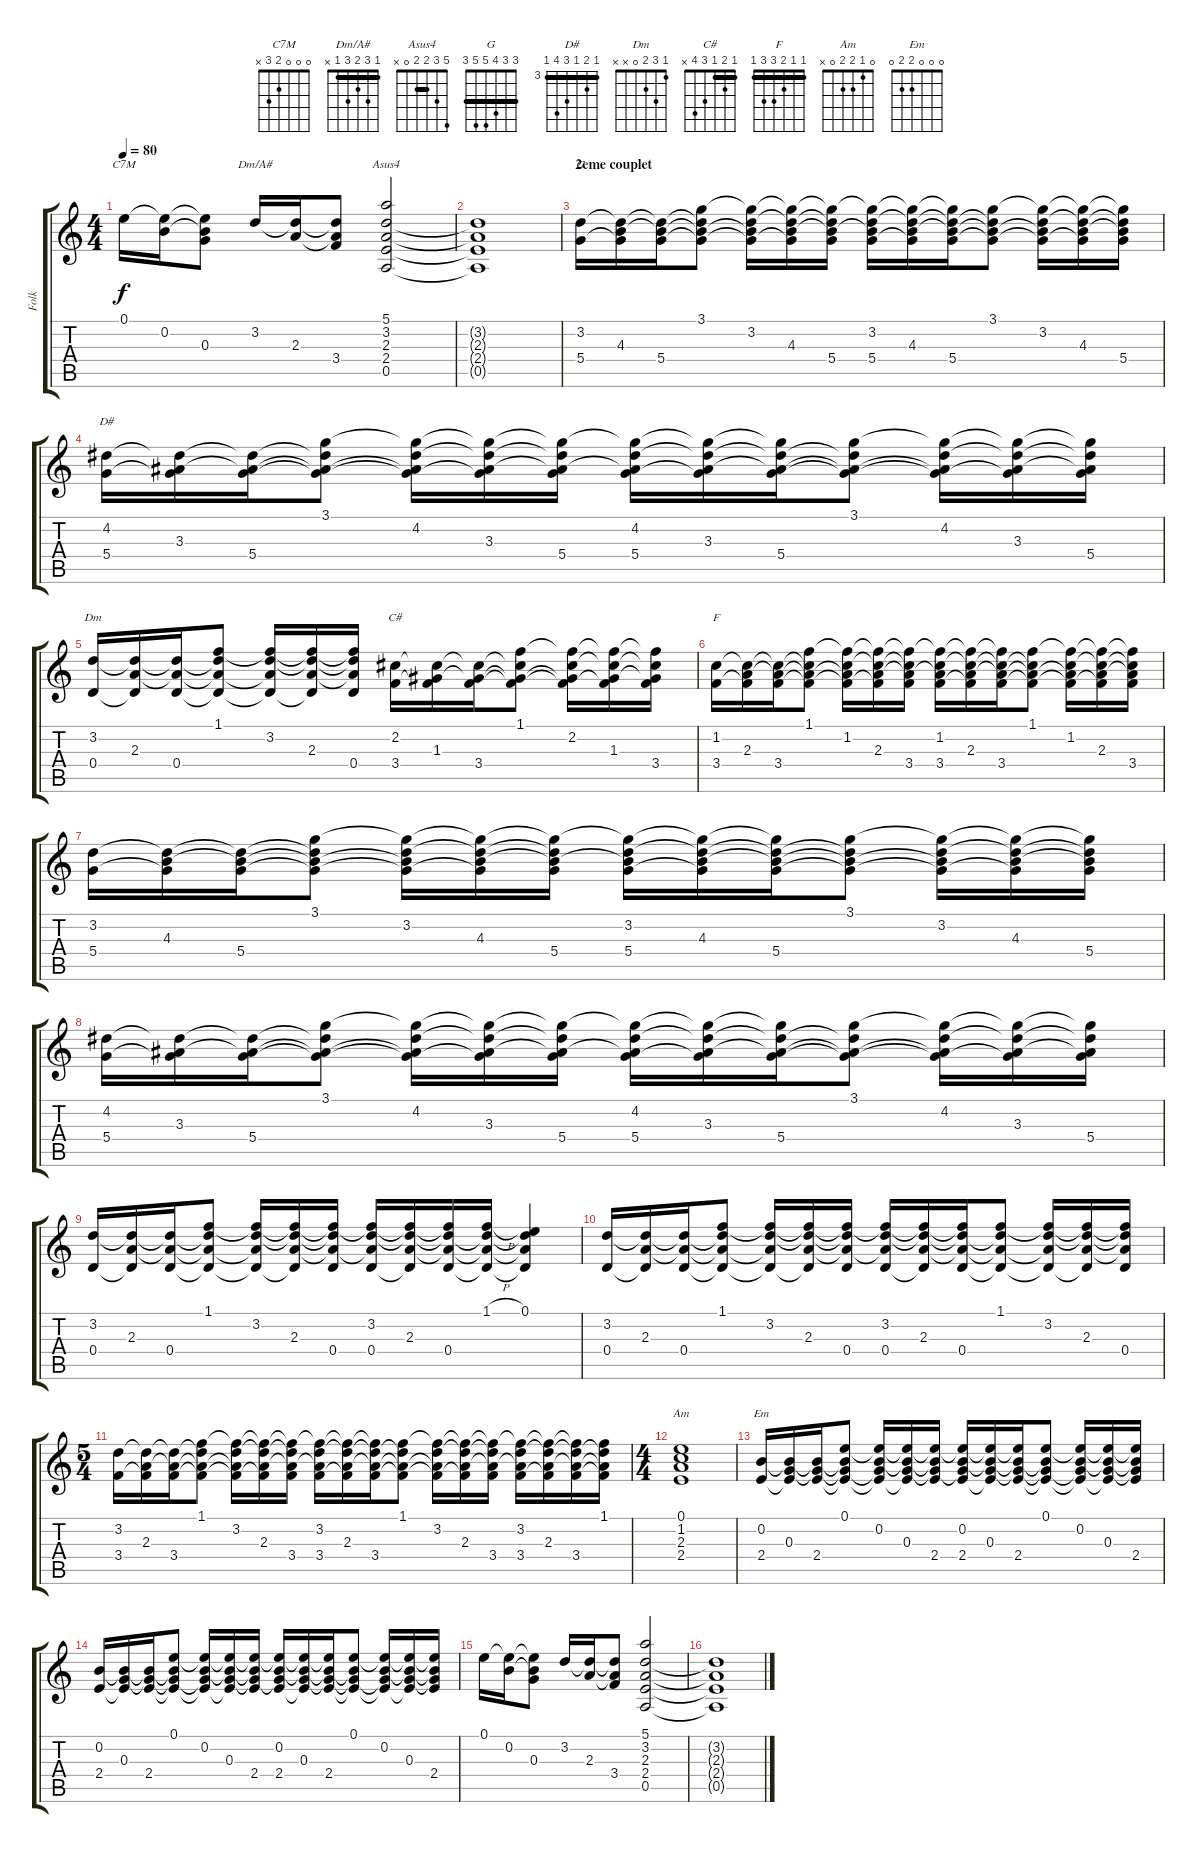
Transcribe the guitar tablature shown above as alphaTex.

\track ("Folk" "Folk") {instrument acousticguitarsteel}
\staff {score tabs}
\tuning (E4 B3 G3 D3 A2 E2) {hide}
\chord ("C7M" 0 0 0 2 3 x)
\chord ("Dm/A#" 1 3 2 3 1 x) {barre 1}
\chord ("Asus4" 5 3 2 2 0 x) {barre 2}
\chord ("G" 3 3 4 5 5 3) {barre 3}
\chord ("D#" 3 4 3 5 6 3) {firstfret 3 barre 3}
\chord ("Dm" 1 3 2 0 x x)
\chord ("C#" 1 2 1 3 4 x) {barre 1}
\chord ("F" 1 1 2 3 3 1) {barre 1}
\chord ("Am" 0 1 2 2 0 x)
\chord ("Em" 0 0 0 2 2 0)
\ts (4 4)
\tempo 80
\clef g2
\ks c
0.1.16{ch "C7M" dy f} (0.1{t} 0.2).16 (0.1{t} 0.2{t} 0.3).8 3.2.16{ch "Dm/A#"} (3.2{t} 2.3).16 (3.2{t} 2.3{t} 3.4).8 (5.1 3.2 2.3 2.4 0.5).2{ch "Asus4"} |
(3.2{t} 2.3{t} 2.4{t} 0.5{t}).1 |
\section ("" "2eme couplet")
(3.2 5.4).16{ch "G"} (3.2{t} 4.3 5.4{t}).16 (3.2{t} 4.3{t} 5.4).16 (3.1 3.2{t} 4.3{t} 5.4{t}).8 (3.1{t} 3.2 4.3{t} 5.4{t}).16 (3.1{t} 3.2{t} 4.3 5.4{t}).16 (3.1{t} 3.2{t} 4.3{t} 5.4).16 (3.1{t} 3.2 4.3{t} 5.4).16 (3.1{t} 3.2{t} 4.3 5.4{t}).16 (3.1{t} 3.2{t} 4.3{t} 5.4).16 (3.1 3.2{t} 4.3{t} 5.4{t}).8 (3.1{t} 3.2 4.3{t} 5.4{t}).16 (3.1{t} 3.2{t} 4.3 5.4{t}).16 (3.1{t} 3.2{t} 4.3{t} 5.4).16 |
(4.2 5.4).16{ch "D#"} (4.2{t} 3.3 5.4{t}).16 (4.2{t} 3.3{t} 5.4).16 (3.1 4.2{t} 3.3{t} 5.4{t}).8 (3.1{t} 4.2 3.3{t} 5.4{t}).16 (3.1{t} 4.2{t} 3.3 5.4{t}).16 (3.1{t} 4.2{t} 3.3{t} 5.4).16 (3.1{t} 4.2 3.3{t} 5.4).16 (3.1{t} 4.2{t} 3.3 5.4{t}).16 (3.1{t} 4.2{t} 3.3{t} 5.4).16 (3.1 4.2{t} 3.3{t} 5.4{t}).8 (3.1{t} 4.2 3.3{t} 5.4{t}).16 (3.1{t} 4.2{t} 3.3 5.4{t}).16 (3.1{t} 4.2{t} 3.3{t} 5.4).16 |
(3.2 0.4).16{ch "Dm"} (3.2{t} 2.3 0.4{t}).16 (3.2{t} 2.3{t} 0.4).16 (1.1 3.2{t} 2.3{t} 0.4{t}).8 (1.1{t} 3.2 2.3{t} 0.4{t}).16 (1.1{t} 3.2{t} 2.3 0.4{t}).16 (1.1{t} 3.2{t} 2.3{t} 0.4).16 (2.2 3.4).16{ch "C#"} (2.2{t} 1.3 3.4{t}).16 (2.2{t} 1.3{t} 3.4).16 (1.1 2.2{t} 1.3{t} 3.4{t}).8 (1.1{t} 2.2 1.3{t} 3.4{t}).16 (1.1{t} 2.2{t} 1.3 3.4{t}).16 (1.1{t} 2.2{t} 1.3{t} 3.4).16 |
(1.2 3.4).16{ch "F"} (1.2{t} 2.3 3.4{t}).16 (1.2{t} 2.3{t} 3.4).16 (1.1 1.2{t} 2.3{t} 3.4{t}).8 (1.1{t} 1.2 2.3{t} 3.4{t}).16 (1.1{t} 1.2{t} 2.3 3.4{t}).16 (1.1{t} 1.2{t} 2.3{t} 3.4).16 (1.1{t} 1.2 2.3{t} 3.4).16 (1.1{t} 1.2{t} 2.3 3.4{t}).16 (1.1{t} 1.2{t} 2.3{t} 3.4).16 (1.1 1.2{t} 2.3{t} 3.4{t}).8 (1.1{t} 1.2 2.3{t} 3.4{t}).16 (1.1{t} 1.2{t} 2.3 3.4{t}).16 (1.1{t} 1.2{t} 2.3{t} 3.4).16 |
\section ("" "")
(3.2 5.4).16 (3.2{t} 4.3 5.4{t}).16 (3.2{t} 4.3{t} 5.4).16 (3.1 3.2{t} 4.3{t} 5.4{t}).8 (3.1{t} 3.2 4.3{t} 5.4{t}).16 (3.1{t} 3.2{t} 4.3 5.4{t}).16 (3.1{t} 3.2{t} 4.3{t} 5.4).16 (3.1{t} 3.2 4.3{t} 5.4).16 (3.1{t} 3.2{t} 4.3 5.4{t}).16 (3.1{t} 3.2{t} 4.3{t} 5.4).16 (3.1 3.2{t} 4.3{t} 5.4{t}).8 (3.1{t} 3.2 4.3{t} 5.4{t}).16 (3.1{t} 3.2{t} 4.3 5.4{t}).16 (3.1{t} 3.2{t} 4.3{t} 5.4).16 |
(4.2 5.4).16 (4.2{t} 3.3 5.4{t}).16 (4.2{t} 3.3{t} 5.4).16 (3.1 4.2{t} 3.3{t} 5.4{t}).8 (3.1{t} 4.2 3.3{t} 5.4{t}).16 (3.1{t} 4.2{t} 3.3 5.4{t}).16 (3.1{t} 4.2{t} 3.3{t} 5.4).16 (3.1{t} 4.2 3.3{t} 5.4).16 (3.1{t} 4.2{t} 3.3 5.4{t}).16 (3.1{t} 4.2{t} 3.3{t} 5.4).16 (3.1 4.2{t} 3.3{t} 5.4{t}).8 (3.1{t} 4.2 3.3{t} 5.4{t}).16 (3.1{t} 4.2{t} 3.3 5.4{t}).16 (3.1{t} 4.2{t} 3.3{t} 5.4).16 |
(3.2 0.4).16 (3.2{t} 2.3 0.4{t}).16 (3.2{t} 2.3{t} 0.4).16 (1.1 3.2{t} 2.3{t} 0.4{t}).8 (1.1{t} 3.2 2.3{t} 0.4{t}).16 (1.1{t} 3.2{t} 2.3 0.4{t}).16 (1.1{t} 3.2{t} 2.3{t} 0.4).16 (1.1{t} 3.2 2.3{t} 0.4).16 (1.1{t} 3.2{t} 2.3 0.4{t}).16 (1.1{t} 3.2{t} 2.3{t} 0.4).16 (1.1{h} 3.2{t} 2.3{t} 0.4{t}).16 (0.1 3.2{t} 2.3{t} 0.4{t}).4 |
\section ("" "")
(3.2 0.4).16 (3.2{t} 2.3 0.4{t}).16 (3.2{t} 2.3{t} 0.4).16 (1.1 3.2{t} 2.3{t} 0.4{t}).8 (1.1{t} 3.2 2.3{t} 0.4{t}).16 (1.1{t} 3.2{t} 2.3 0.4{t}).16 (1.1{t} 3.2{t} 2.3{t} 0.4).16 (1.1{t} 3.2 2.3{t} 0.4).16 (1.1{t} 3.2{t} 2.3 0.4{t}).16 (1.1{t} 3.2{t} 2.3{t} 0.4).16 (1.1 3.2{t} 2.3{t} 0.4{t}).8 (1.1{t} 3.2 2.3{t} 0.4{t}).16 (1.1{t} 3.2{t} 2.3 0.4{t}).16 (1.1{t} 3.2{t} 2.3{t} 0.4).16 |
\ts (5 4)
(3.2 3.4).16 (3.2{t} 2.3 3.4{t}).16 (3.2{t} 2.3{t} 3.4).16 (1.1 3.2{t} 2.3{t} 3.4{t}).8 (1.1{t} 3.2 2.3{t} 3.4{t}).16 (1.1{t} 3.2{t} 2.3 3.4{t}).16 (1.1{t} 3.2{t} 2.3{t} 3.4).16 (1.1{t} 3.2 2.3{t} 3.4).16 (1.1{t} 3.2{t} 2.3 3.4{t}).16 (1.1{t} 3.2{t} 2.3{t} 3.4).16 (1.1 3.2{t} 2.3{t} 3.4{t}).8 (1.1{t} 3.2 2.3{t} 3.4{t}).16 (1.1{t} 3.2{t} 2.3 3.4{t}).16 (1.1{t} 3.2{t} 2.3{t} 3.4).16 (1.1{t} 3.2 2.3{t} 3.4).16 (1.1{t} 3.2{t} 2.3 3.4{t}).16 (1.1{t} 3.2{t} 2.3{t} 3.4).16 (1.1 3.2{t} 2.3{t} 3.4{t}).16 |
\ts (4 4)
(0.1 1.2 2.3 2.4).1{ch "Am"} |
\section ("" "")
(0.2 2.4).16{ch "Em"} (0.2{t} 0.3 2.4{t}).16 (0.2{t} 0.3{t} 2.4).16 (0.1 0.2{t} 0.3{t} 2.4{t}).8 (0.1{t} 0.2 0.3{t} 2.4{t}).16 (0.1{t} 0.2{t} 0.3 2.4{t}).16 (0.1{t} 0.2{t} 0.3{t} 2.4).16 (0.1{t} 0.2 0.3{t} 2.4).16 (0.1{t} 0.2{t} 0.3 2.4{t}).16 (0.1{t} 0.2{t} 0.3{t} 2.4).16 (0.1 0.2{t} 0.3{t} 2.4{t}).8 (0.1{t} 0.2 0.3{t} 2.4{t}).16 (0.1{t} 0.2{t} 0.3 2.4{t}).16 (0.1{t} 0.2{t} 0.3{t} 2.4).16 |
(0.2 2.4).16 (0.2{t} 0.3 2.4{t}).16 (0.2{t} 0.3{t} 2.4).16 (0.1 0.2{t} 0.3{t} 2.4{t}).8 (0.1{t} 0.2 0.3{t} 2.4{t}).16 (0.1{t} 0.2{t} 0.3 2.4{t}).16 (0.1{t} 0.2{t} 0.3{t} 2.4).16 (0.1{t} 0.2 0.3{t} 2.4).16 (0.1{t} 0.2{t} 0.3 2.4{t}).16 (0.1{t} 0.2{t} 0.3{t} 2.4).16 (0.1 0.2{t} 0.3{t} 2.4{t}).8 (0.1{t} 0.2 0.3{t} 2.4{t}).16 (0.1{t} 0.2{t} 0.3 2.4{t}).16 (0.1{t} 0.2{t} 0.3{t} 2.4).16 |
0.1.16 (0.1{t} 0.2).16 (0.1{t} 0.2{t} 0.3).8 3.2.16 (3.2{t} 2.3).16 (3.2{t} 2.3{t} 3.4).8 (5.1 3.2 2.3 2.4 0.5).2 |
(3.2{t} 2.3{t} 2.4{t} 0.5{t}).1
